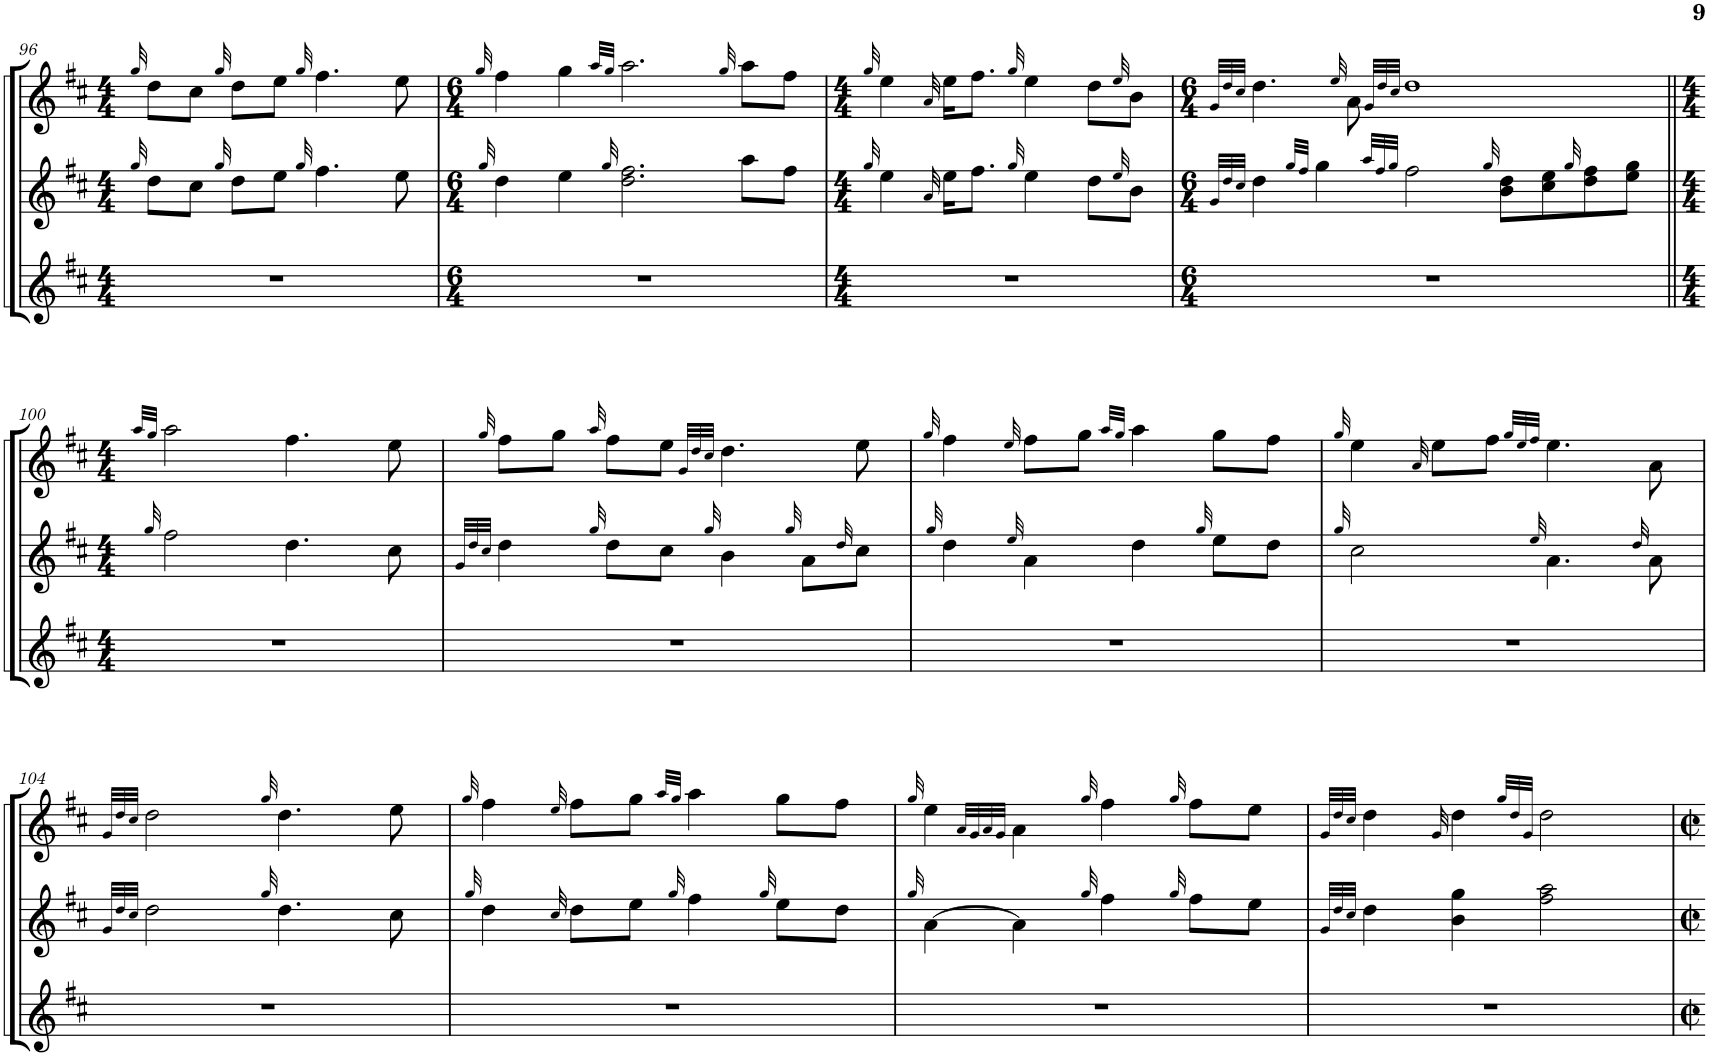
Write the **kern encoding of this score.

**kern	**kern	**kern
*part3	*part2	*part1
*staff3	*staff2	*staff1
*I"Oboe 3	*I"Oboe 2	*I"Oboe
*I'Ob	*I'Ob	*I'Ob
!!LO:PB:g=z
*clefG2	*clefG2	*clefG2
*k[f#c#]	*k[f#c#]	*k[f#c#]
*M4/4	*M4/4	*M4/4
=96	=96	=96
.	32qgg/	32qgg/
1r	8dd\L	8dd\L
.	8cc#\J	8cc#\J
.	32qgg/	32qgg/
.	8dd\L	8dd\L
.	8ee\J	8ee\J
.	32qgg/	32qgg/
.	4.ff#\	4.ff#\
.	8ee\	8ee\
=97	=97	=97
*M6/4	*M6/4	*M6/4
.	32qgg/	32qgg/
1.r	4dd\	4ff#\
.	4ee\	4gg\
.	.	32qaa/LLL
.	32qgg/	32qgg/JJJ
.	2.dd\ 2.ff#\	2.aa\
.	.	32qgg/
.	8aa\L	8aa\L
.	8ff#\J	8ff#\J
=98	=98	=98
*M4/4	*M4/4	*M4/4
.	32qgg/	32qgg/
1r	4ee\	4ee\
.	32qa/	32qa/
.	16ee\KL	16ee\KL
.	8.ff#\J	8.ff#\J
.	32qgg/	32qgg/
.	4ee\	4ee\
.	8dd\L	8dd\L
.	32qee/	32qee/
.	8b\J	8b\J
=99	=99	=99
*M6/4	*M6/4	*M6/4
.	32qg/LLL	32qg/LLL
.	32qdd/	32qdd/
.	32qcc#/JJJ	32qcc#/JJJ
1.r	4dd\	4.dd\
.	32qgg/LLL	.
.	32qff#/JJJ	.
.	4gg\	.
.	.	32qee/
.	.	8a\
.	32qaa/LLL	32qg/LLL
.	32qff#/	32qdd/
.	32qgg/JJJ	32qcc#/JJJ
.	2ff#\	1dd
.	32qgg/	.
.	8b\ 8dd\L	.
.	8cc#\ 8ee\	.
.	32qgg/	.
.	8dd\ 8ff#\	.
.	8ee\ 8gg\J	.
!!LO:LB:g=z
=100||	=100||	=100||
*M4/4	*M4/4	*M4/4
.	.	32qaa/LLL
.	32qgg/	32qgg/JJJ
1r	2ff#\	2aa\
.	4.dd\	4.ff#\
.	8cc#\	8ee\
=101	=101	=101
.	32qg/LLL	.
.	32qdd/	.
.	32qcc#/JJJ	32qgg/
1r	4dd\	8ff#\L
.	.	8gg\J
.	32qgg/	32qaa/
.	8dd\L	8ff#\L
.	8cc#\J	8ee\J
.	.	32qg/LLL
.	.	32qdd/
.	32qgg/	32qcc#/JJJ
.	4b\	4.dd\
.	32qgg/	.
.	8a\L	.
.	32qdd/	.
.	8cc#\J	8ee\
=102	=102	=102
.	32qgg/	32qgg/
1r	4dd\	4ff#\
.	32qee/	32qee/
.	4a\	8ff#\L
.	.	8gg\J
.	.	32qaa/LLL
.	.	32qgg/JJJ
.	4dd\	4aa\
.	32qgg/	.
.	8ee\L	8gg\L
.	8dd\J	8ff#\J
=103	=103	=103
.	32qgg/	32qgg/
1r	2cc#\	4ee\
.	.	32qa/
.	.	8ee\L
.	.	8ff#\J
.	.	32qgg/LLL
.	.	32qee/
.	32qee/	32qff#/JJJ
.	4.a\	4.ee\
.	32qdd/	.
.	8a\	8a\
!!LO:LB:g=z
=104	=104	=104
.	32qg/LLL	32qg/LLL
.	32qdd/	32qdd/
.	32qcc#/JJJ	32qcc#/JJJ
1r	2dd\	2dd\
.	32qgg/	32qgg/
.	4.dd\	4.dd\
.	8cc#\	8ee\
=105	=105	=105
.	32qgg/	32qgg/
1r	4dd\	4ff#\
.	32qcc#/	32qee/
.	8dd\L	8ff#\L
.	8ee\J	8gg\J
.	.	32qaa/LLL
.	32qgg/	32qgg/JJJ
.	4ff#\	4aa\
.	32qgg/	.
.	8ee\L	8gg\L
.	8dd\J	8ff#\J
=106	=106	=106
.	32qgg/	32qgg/
1r	[4a\	4ee\
.	.	32qa/LLL
.	.	32qg/
.	.	32qa/
.	.	32qg/JJJ
.	4a\]	4a\
.	32qgg/	32qgg/
.	4ff#\	4ff#\
.	32qgg/	32qgg/
.	8ff#\L	8ff#\L
.	8ee\J	8ee\J
=107	=107	=107
.	32qg/LLL	32qg/LLL
.	32qdd/	32qdd/
.	32qcc#/JJJ	32qcc#/JJJ
1r	4dd\	4dd\
.	.	32qg/
.	4b\ 4gg\	4dd\
.	.	32qgg/LLL
.	.	32qdd/
.	.	32qg/JJJ
.	2ff#\ 2aa\	2dd\
=	=	=
*-	*-	*-
